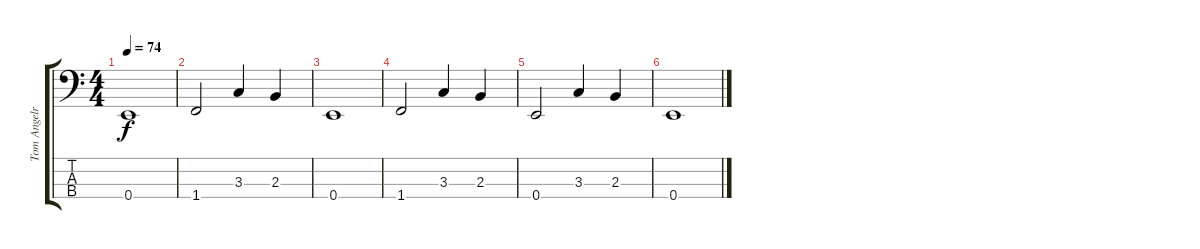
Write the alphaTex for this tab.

\track ("Tom Angelripper" "Tom Angelr") {instrument electricbasspick}
\staff {score tabs}
\tuning (G2 D2 A1 E1) {hide}
\ts (4 4)
\tempo 74
\clef f4
\ks c
0.4.1{dy f} |
1.4.2 3.3.4 2.3.4 |
0.4.1 |
1.4.2 3.3.4 2.3.4 |
0.4.2 3.3.4 2.3.4 |
0.4.1
